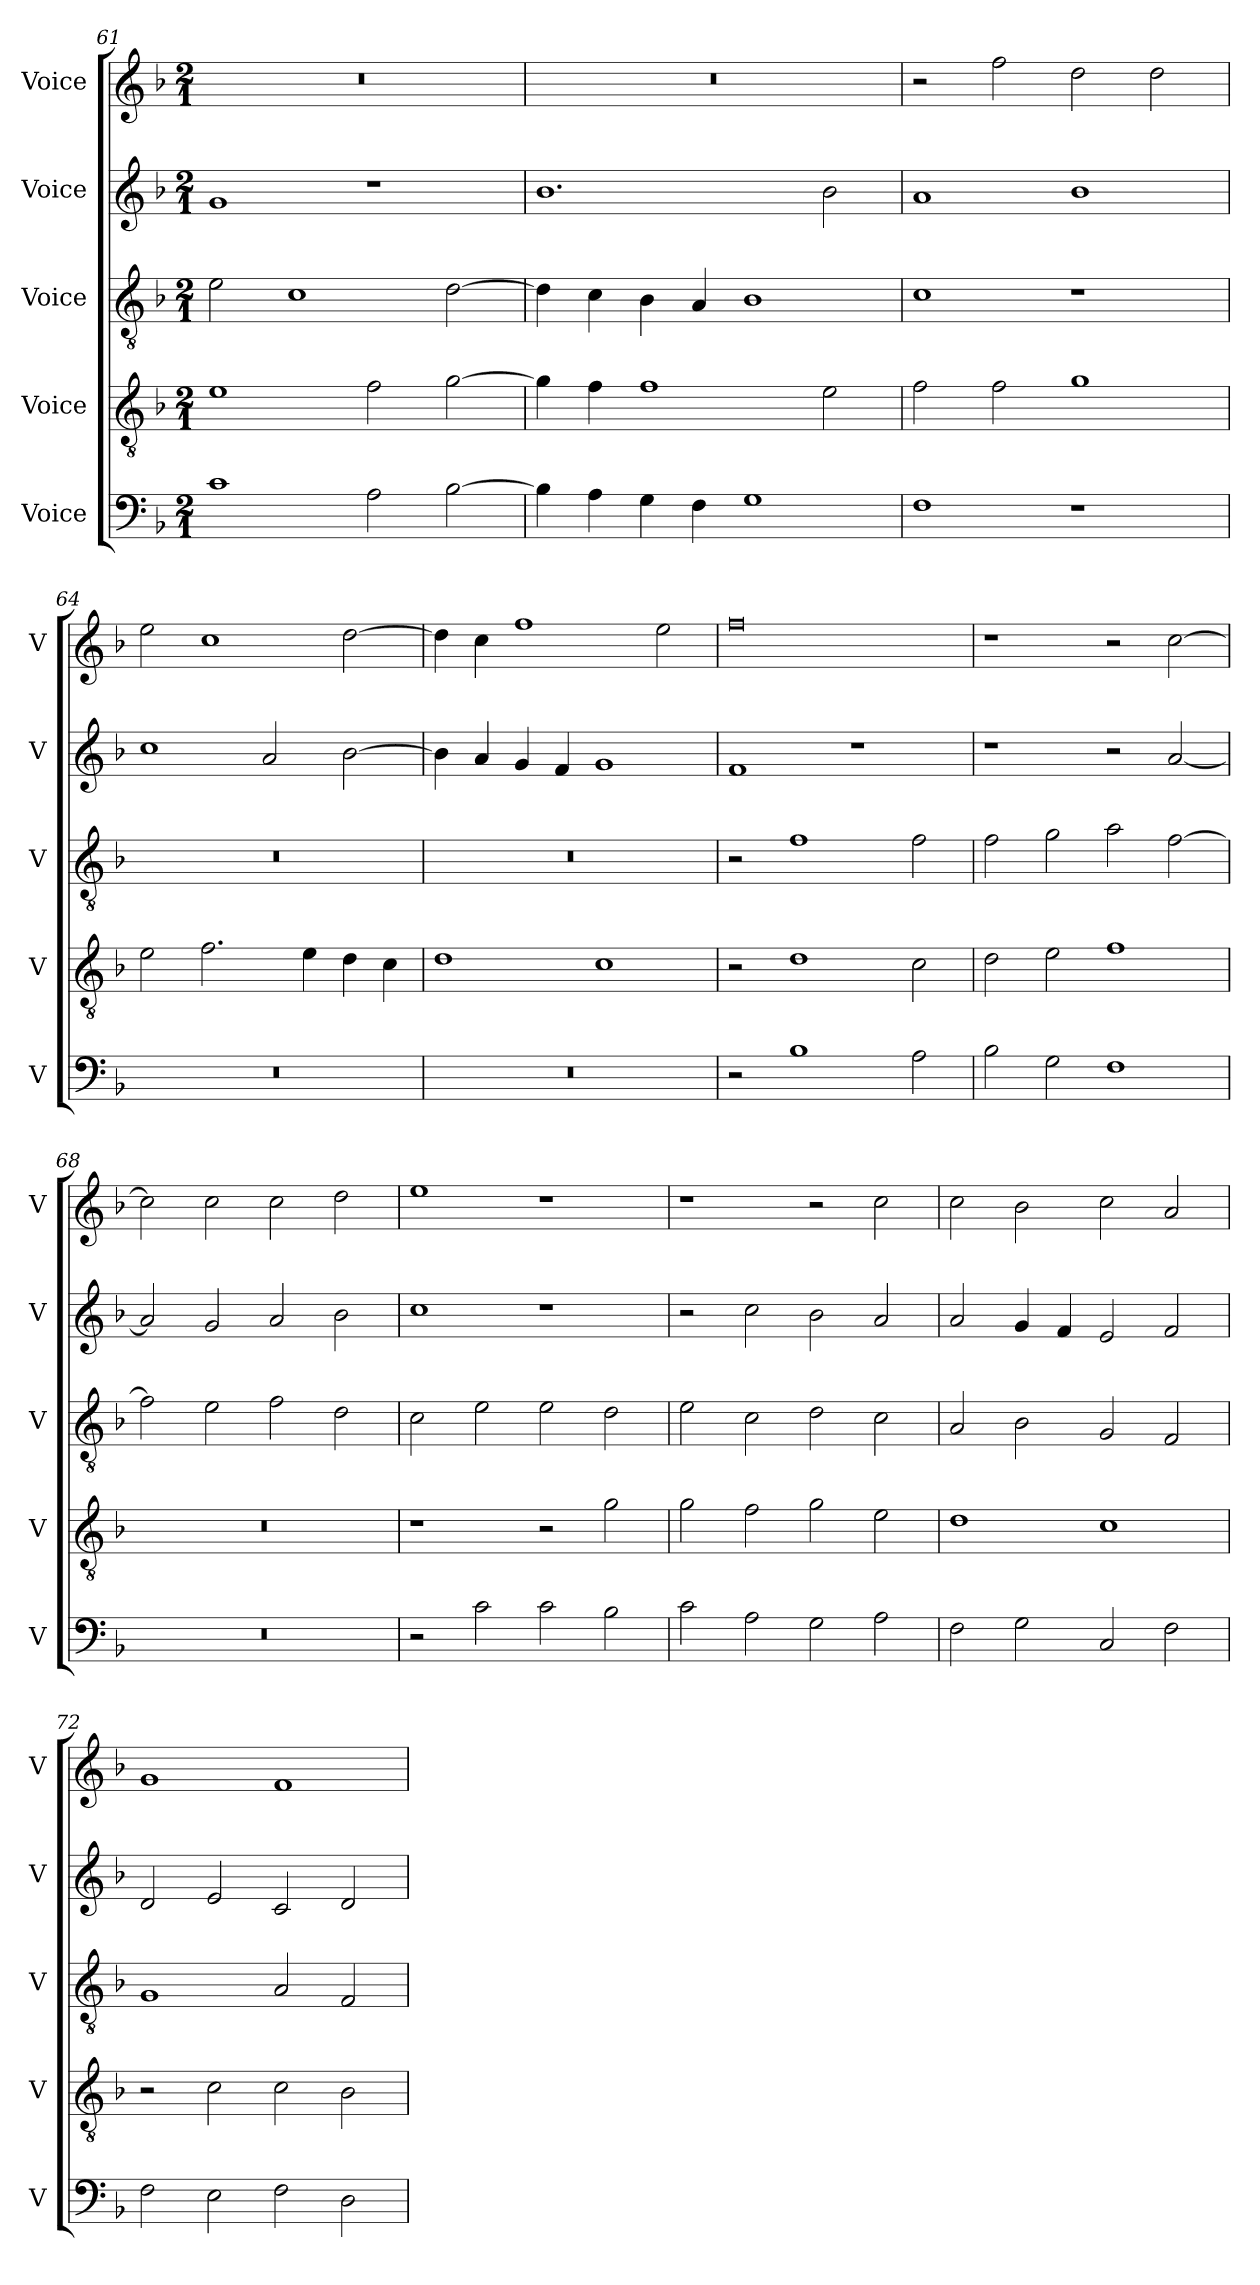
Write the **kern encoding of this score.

**kern	**kern	**kern	**kern	**kern
*part5	*part4	*part3	*part2	*part1
*staff5	*staff4	*staff3	*staff2	*staff1
*I"Voice	*I"Voice	*I"Voice	*I"Voice	*I"Voice
*I'V	*I'V	*I'V	*I'V	*I'V
*clefF4	*clefGv2	*clefGv2	*clefG2	*clefG2
*k[b-]	*k[b-]	*k[b-]	*k[b-]	*k[b-]
*M2/1	*M2/1	*M2/1	*M2/1	*M2/1
=61	=61	=61	=61	=61
1c	1e	2e\	1g	0r
.	.	1c	.	.
2A\	2f\	.	1r	.
[2B-\	[2g\	[2d\	.	.
=62	=62	=62	=62	=62
4B-\]	4g\]	4d\]	1.b-	0r
4A\	4f\	4c\	.	.
4G\	1f	4B-\	.	.
4F\	.	4A/	.	.
1G	.	1B-	.	.
.	2e\	.	2b-\	.
!!LO:LB:g=z
=63	=63	=63	=63	=63
1F	2f\	1c	1a	2r
.	2f\	.	.	2ff\
1r	1g	1r	1b-	2dd\
.	.	.	.	2dd\
=64	=64	=64	=64	=64
0r	2e\	0r	1cc	2ee\
.	2.f\	.	.	1cc
.	.	.	2a/	.
.	4e\	.	.	.
.	4d\	.	[2b-\	[2dd\
.	4c\	.	.	.
=65	=65	=65	=65	=65
0r	1d	0r	4b-\]	4dd\]
.	.	.	4a/	4cc\
.	.	.	4g/	1ff
.	.	.	4f/	.
.	1c	.	1g	.
.	.	.	.	2ee\
=66	=66	=66	=66	=66
2r	2r	2r	1f	0ff
1B-	1d	1f	.	.
.	.	.	1r	.
2A\	2c\	2f\	.	.
!!LO:PB:g=z
=67	=67	=67	=67	=67
2B-\	2d\	2f\	1r	1r
2G\	2e\	2g\	.	.
1F	1f	2a\	2r	2r
.	.	[2f\	[2a/	[2cc\
=68	=68	=68	=68	=68
0r	0r	2f\]	2a/]	2cc\]
.	.	2e\	2g/	2cc\
.	.	2f\	2a/	2cc\
.	.	2d\	2b-\	2dd\
=69	=69	=69	=69	=69
2r	1r	2c\	1cc	1ee
2c\	.	2e\	.	.
2c\	2r	2e\	1r	1r
2B-\	2g\	2d\	.	.
=70	=70	=70	=70	=70
2c\	2g\	2e\	2r	1r
2A\	2f\	2c\	2cc\	.
2G\	2g\	2d\	2b-\	2r
2A\	2e\	2c\	2a/	2cc\
!!LO:LB:g=z
=71	=71	=71	=71	=71
2F\	1d	2A/	2a/	2cc\
2G\	.	2B-\	4g/	2b-\
.	.	.	4f/	.
2C/	1c	2G/	2e/	2cc\
2F\	.	2F/	2f/	2a/
=72	=72	=72	=72	=72
2F\	2r	1G	2d/	1g
2E\	2c\	.	2e/	.
2F\	2c\	2A/	2c/	1f
2D\	2B-\	2F/	2d/	.
=	=	=	=	=
*-	*-	*-	*-	*-
